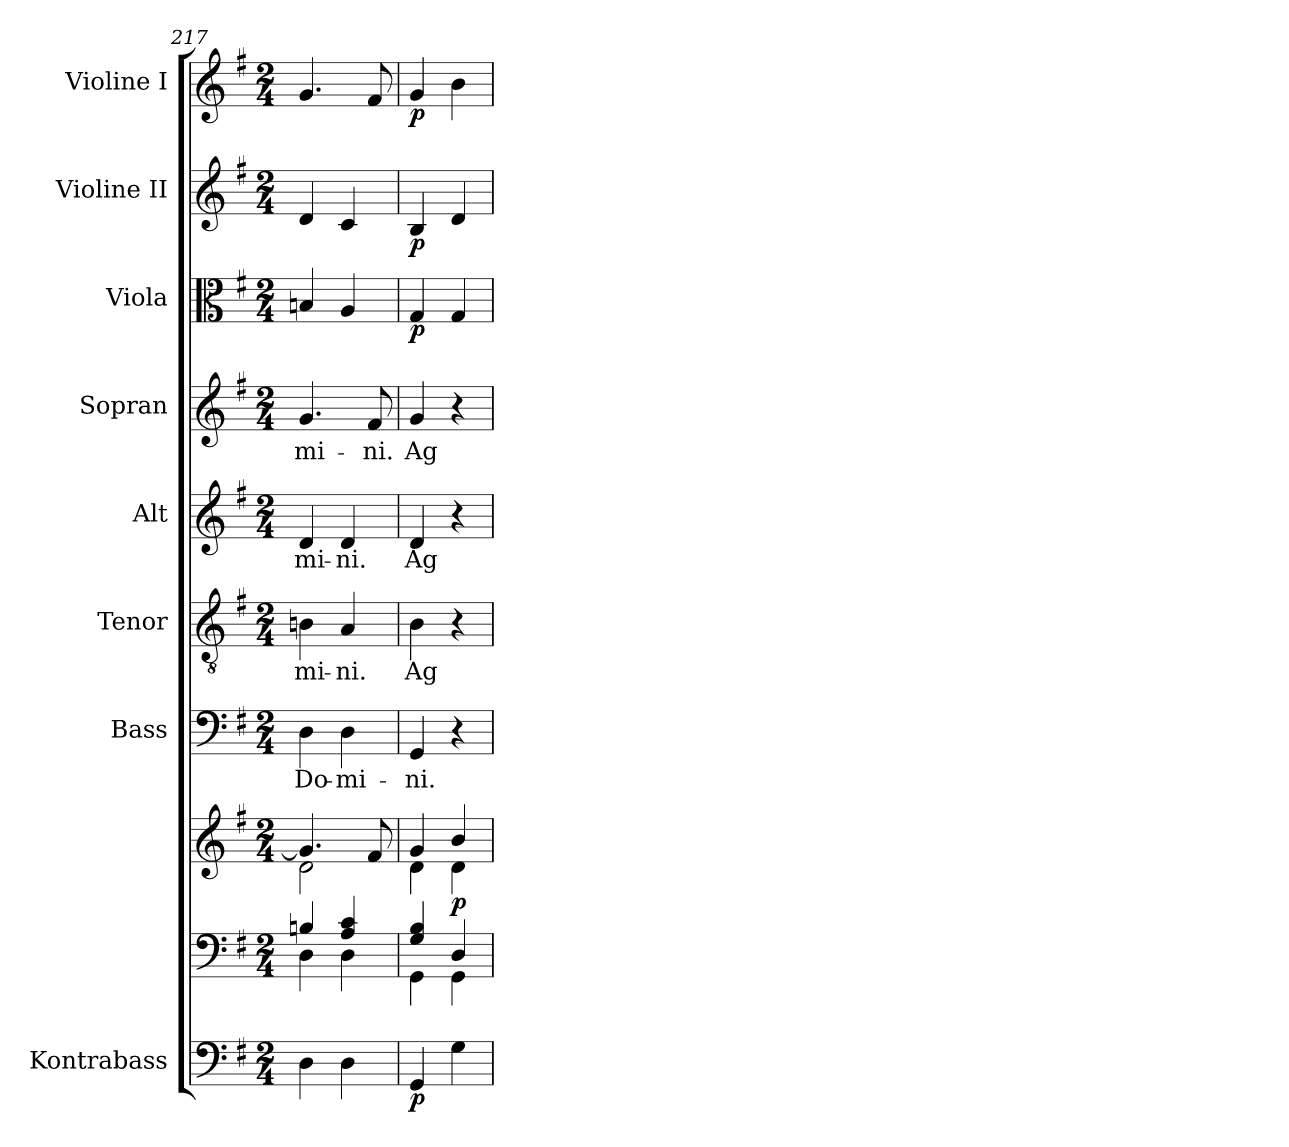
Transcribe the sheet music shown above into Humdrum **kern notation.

**kern	**dynam	**kern	**kern	**dynam	**kern	**text	**kern	**text	**kern	**text	**kern	**text	**kern	**dynam	**kern	**dynam	**kern	**dynam
*part9	*part9	*part8	*part8	*part8	*part7	*part7	*part6	*part6	*part5	*part5	*part4	*part4	*part3	*part3	*part2	*part2	*part1	*part1
*staff10	*staff10	*staff9	*staff8	*staff8/9	*staff7	*staff7	*staff6	*staff6	*staff5	*staff5	*staff4	*staff4	*staff3	*staff3	*staff2	*staff2	*staff1	*staff1
*I"Kontrabass	*	*	*	*	*I"Bass	*	*I"Tenor	*	*I"Alt	*	*I"Sopran	*	*I"Viola	*	*I"Violine II	*	*I"Violine I	*
*I'Kb.	*	*	*	*	*I'B.	*	*I'T.	*	*I'A.	*	*I'S.	*	*I'Vla.	*	*I'Vl. II	*	*I'Vl. I	*
*clefF4	*	*clefF4	*clefG2	*	*clefF4	*	*clefGv2	*	*clefG2	*	*clefG2	*	*clefC3	*	*clefG2	*	*clefG2	*
*ITrd7c12	*	*	*	*	*	*	*	*	*	*	*	*	*	*	*	*	*	*
*k[f#]	*	*k[f#]	*k[f#]	*	*k[f#]	*	*k[f#]	*	*k[f#]	*	*k[f#]	*	*k[f#]	*	*k[f#]	*	*k[f#]	*
*G:	*	*G:	*G:	*	*G:	*	*G:	*	*G:	*	*G:	*	*G:	*	*G:	*	*G:	*
*M2/4	*	*M2/4	*M2/4	*	*M2/4	*	*M2/4	*	*M2/4	*	*M2/4	*	*M2/4	*	*M2/4	*	*M2/4	*
=217	=217	=217	=217	=217	=217	=217	=217	=217	=217	=217	=217	=217	=217	=217	=217	=217	=217	=217
*	*	*^	*^	*	*	*	*	*	*	*	*	*	*	*	*	*	*	*
!	!	!	!	!	!	!	!	!LO:LY:b	!	!LO:LY:b	!	!LO:LY:b	!	!LO:LY:b	!	!	!	!	!	!
4DD\	.	4Bn/	4D\	4.g/]	2d\	.	4D\	Do-	4Bn\	-mi-	4d/	-mi-	4.g/	-mi-	4Bn/	.	4d/	.	4.g/	.
!	!	!	!	!	!	!	!	!LO:LY:b	!	!LO:LY:b	!	!LO:LY:b	!	!	!	!	!	!	!	!
4DD\	.	4A/ 4c/	4D\	.	.	.	4D\	-mi-	4A/	-ni.	4d/	-ni.	.	.	4A/	.	4c/	.	.	.
!	!	!	!	!	!	!	!	!	!	!	!	!	!	!LO:LY:b	!	!	!	!	!	!
.	.	.	.	8f#/	.	.	.	.	.	.	.	.	8f#/	-ni.	.	.	.	.	8f#/	.
=218	=218	=218	=218	=218	=218	=218	=218	=218	=218	=218	=218	=218	=218	=218	=218	=218	=218	=218	=218	=218
!	!LO:DY:b	!	!	!	!	!	!	!LO:LY:b	!	!LO:LY:b	!	!LO:LY:b	!	!LO:LY:b	!	!LO:DY:b	!	!LO:DY:b	!	!LO:DY:b
4GGG/	p	4G/ 4B/	4GG\	4g/	4d\	.	4GG/	-ni.	4B\	Ag-	4d/	Ag-	4g/	Ag-	4G/	p	4B/	p	4g/	p
!	!	!	!	!	!	!LO:DY:b	!	!	!	!	!	!	!	!	!	!	!	!	!	!
4GG\	.	4D/	4GG\	4b/	4d\	p	4r	.	4r	.	4r	.	4r	.	4G/	.	4d/	.	4b\	.
*	*	*v	*v	*	*	*	*	*	*	*	*	*	*	*	*	*	*	*	*	*
*	*	*	*v	*v	*	*	*	*	*	*	*	*	*	*	*	*	*	*	*
=	=	=	=	=	=	=	=	=	=	=	=	=	=	=	=	=	=	=
*-	*-	*-	*-	*-	*-	*-	*-	*-	*-	*-	*-	*-	*-	*-	*-	*-	*-	*-
